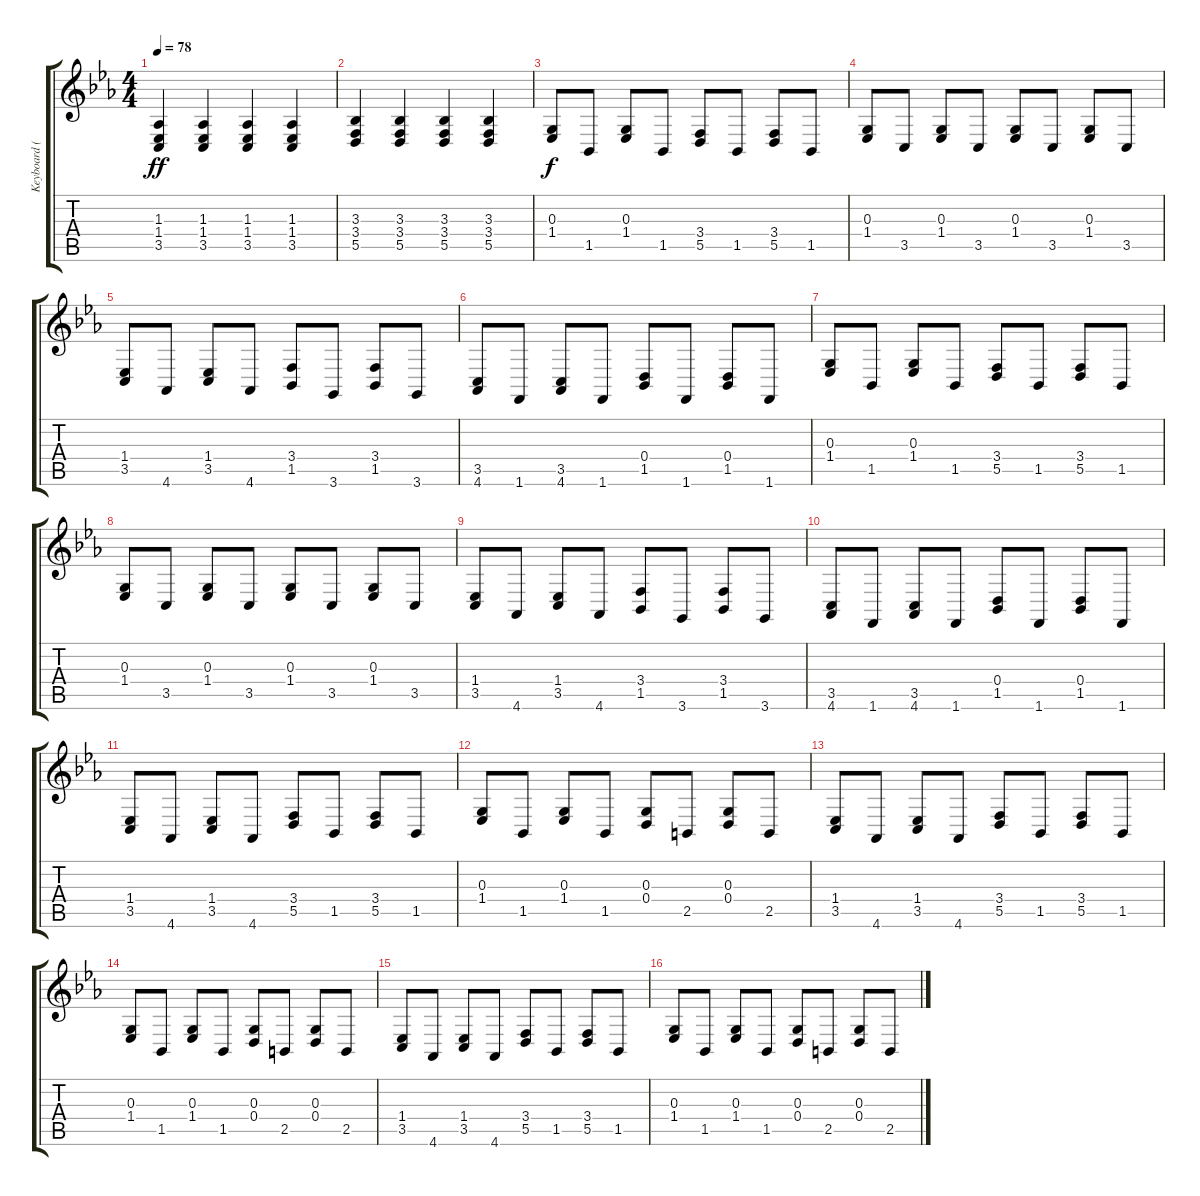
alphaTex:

\track ("Keyboard (R)" "Keyboard (") {instrument acousticgrandpiano}
\staff {score tabs}
\tuning (E4 B3 G3 D3 A2 E2) {hide}
\ts (4 4)
\tempo 78
\clef g2
\ks eb
(1.3 1.4 3.5).4{dy ff} (1.3 1.4 3.5).4 (1.3 1.4 3.5).4 (1.3 1.4 3.5).4 |
(3.3 3.4 5.5).4 (3.3 3.4 5.5).4 (3.3 3.4 5.5).4 (3.3 3.4 5.5).4 |
(0.3 1.4).8{dy f} 1.5.8 (0.3 1.4).8 1.5.8 (3.4 5.5).8 1.5.8 (3.4 5.5).8 1.5.8 |
(0.3 1.4).8 3.5.8 (0.3 1.4).8 3.5.8 (0.3 1.4).8 3.5.8 (0.3 1.4).8 3.5.8 |
(1.4 3.5).8 4.6.8 (1.4 3.5).8 4.6.8 (3.4 1.5).8 3.6.8 (3.4 1.5).8 3.6.8 |
(3.5 4.6).8 1.6.8 (3.5 4.6).8 1.6.8 (0.4 1.5).8 1.6.8 (0.4 1.5).8 1.6.8 |
(0.3 1.4).8 1.5.8 (0.3 1.4).8 1.5.8 (3.4 5.5).8 1.5.8 (3.4 5.5).8 1.5.8 |
(0.3 1.4).8 3.5.8 (0.3 1.4).8 3.5.8 (0.3 1.4).8 3.5.8 (0.3 1.4).8 3.5.8 |
(1.4 3.5).8 4.6.8 (1.4 3.5).8 4.6.8 (3.4 1.5).8 3.6.8 (3.4 1.5).8 3.6.8 |
(3.5 4.6).8 1.6.8 (3.5 4.6).8 1.6.8 (0.4 1.5).8 1.6.8 (0.4 1.5).8 1.6.8 |
(1.4 3.5).8 4.6.8 (1.4 3.5).8 4.6.8 (3.4 5.5).8 1.5.8 (3.4 5.5).8 1.5.8 |
(0.3 1.4).8 1.5.8 (0.3 1.4).8 1.5.8 (0.3 0.4).8 2.5.8 (0.3 0.4).8 2.5.8 |
(1.4 3.5).8 4.6.8 (1.4 3.5).8 4.6.8 (3.4 5.5).8 1.5.8 (3.4 5.5).8 1.5.8 |
(0.3 1.4).8 1.5.8 (0.3 1.4).8 1.5.8 (0.3 0.4).8 2.5.8 (0.3 0.4).8 2.5.8 |
(1.4 3.5).8 4.6.8 (1.4 3.5).8 4.6.8 (3.4 5.5).8 1.5.8 (3.4 5.5).8 1.5.8 |
(0.3 1.4).8 1.5.8 (0.3 1.4).8 1.5.8 (0.3 0.4).8 2.5.8 (0.3 0.4).8 2.5.8
